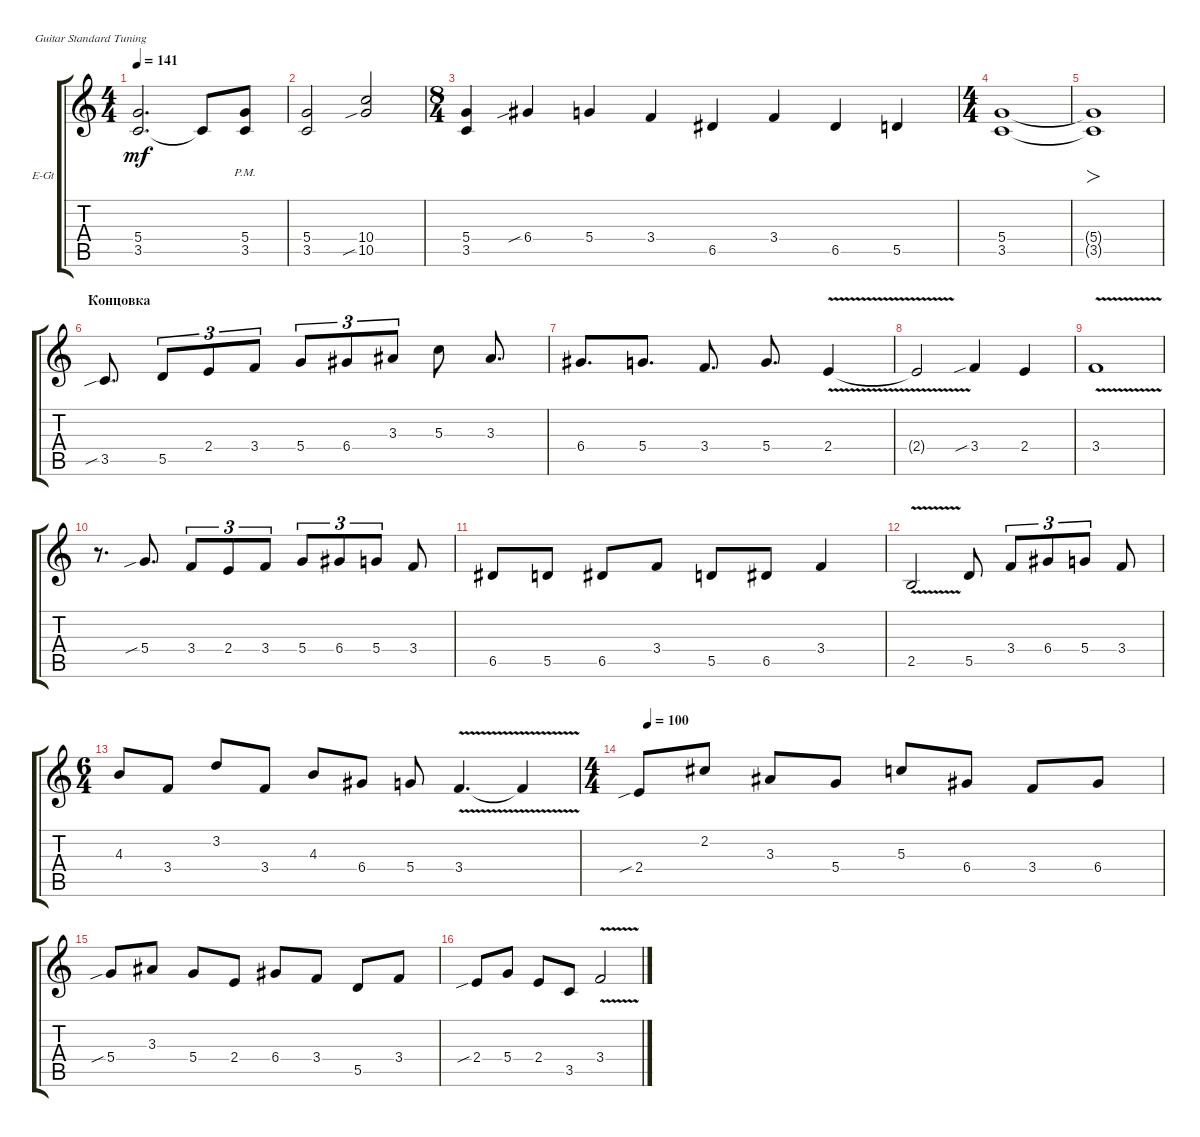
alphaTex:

\defaultSystemsLayout 4
\bracketExtendMode groupsimilarinstruments
\firstSystemTrackNameOrientation horizontal
\otherSystemsTrackNameOrientation horizontal
\track ("Rhytm Guitar" "E-Gt") {instrument distortionguitar}
\staff {score tabs}
\tuning (E4 B3 G3 D3 A2 E2)
\ts (4 4)
\tempo 141
\clef g2
\scale
0.39527
\ks c
(3.5 5.4).2{d dy mf} 3.5{t}.8 (3.5{pm} 5.4).8 |
\scale
0.209459 (3.5 5.4).2 (10.5{sib} 10.4).2 |
\ts (8 4)
\scale
0.39527 (3.5 5.4).4 6.4{sib}.4 5.4.4 3.4.4 6.5.4 3.4.4 6.5.4 5.5.4 |
\ts (4 4)
\scale
0.333333 (3.5 5.4).1 |
\scale
0.333333 (3.5{t} 5.4{t}).1{fo} |
\section ("" "Концовка")
\scale
0.333333 3.5{sib}.8{d} 5.5.8{tu (3 2)} 2.4.8{tu (3 2)} 3.4.8{tu (3 2)} 5.4.8{tu (3 2)} 6.4.8{tu (3 2)} 3.3.8{tu (3 2)} 5.3.8 3.3.8{d} |
6.4.8{d} 5.4.8{d} 3.4.8{d} 5.4.8{d} 2.4{v}.4 |
2.4{t}.2 3.4{sib}.4 2.4.4 |
3.4{v}.1 |
r.8{d} 5.4{sib}.8{d} 3.4.8{tu (3 2)} 2.4.8{tu (3 2)} 3.4.8{tu (3 2)} 5.4.8{tu (3 2)} 6.4.8{tu (3 2)} 5.4.8{tu (3 2)} 3.4.8 |
6.5.8 5.5.8 6.5.8 3.4.8 5.5.8 6.5.8 3.4.4 |
2.5{v}.2 5.5.8 3.4.8{tu (3 2)} 6.4.8{tu (3 2)} 5.4.8{tu (3 2)} 3.4.8 |
\ts (6 4)
4.3.8 3.4.8 3.2.8 3.4.8 4.3.8 6.4.8 5.4.8 3.4{v}.4{d} 3.4{t}.4 |
\ts (4 4)
\tempo (100 0.01875)
2.4{sib}.8 2.2.8 3.3.8 5.4.8 5.3.8 6.4.8 3.4.8 6.4.8 |
5.4{sib}.8 3.3.8 5.4.8 2.4.8 6.4.8 3.4.8 5.5.8 3.4.8 |
2.4{sib}.8 5.4.8 2.4.8 3.5.8 3.4{v}.2
